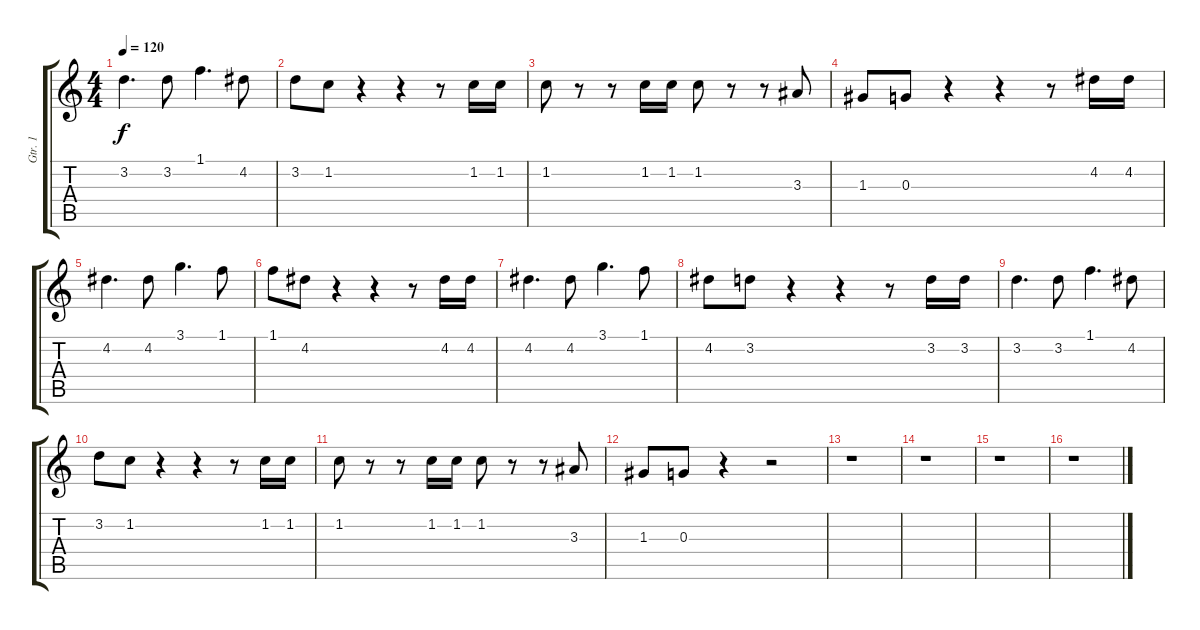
\track ("Gtr. 1" "Gtr. 1") {instrument acousticguitarsteel}
\staff {score tabs}
\tuning (E4 B3 G3 D3 A2 E2) {hide}
\ts (4 4)
\tempo 120
\clef g2
\ks c
3.2.4{d dy f} 3.2.8 1.1.4{d} 4.2.8 |
3.2.8 1.2.8 r.4 r.4 r.8 1.2.16 1.2.16 |
1.2.8 r.8 r.8 1.2.16 1.2.16 1.2.8 r.8 r.8 3.3.8 |
1.3.8 0.3.8 r.4 r.4 r.8 4.2.16 4.2.16 |
4.2.4{d} 4.2.8 3.1.4{d} 1.1.8 |
1.1.8 4.2.8 r.4 r.4 r.8 4.2.16 4.2.16 |
4.2.4{d} 4.2.8 3.1.4{d} 1.1.8 |
4.2.8 3.2.8 r.4 r.4 r.8 3.2.16 3.2.16 |
3.2.4{d} 3.2.8 1.1.4{d} 4.2.8 |
3.2.8 1.2.8 r.4 r.4 r.8 1.2.16 1.2.16 |
1.2.8 r.8 r.8 1.2.16 1.2.16 1.2.8 r.8 r.8 3.3.8 |
1.3.8 0.3.8 r.4 r.2 |
r.1 |
r.1 |
r.1 |
r.1
